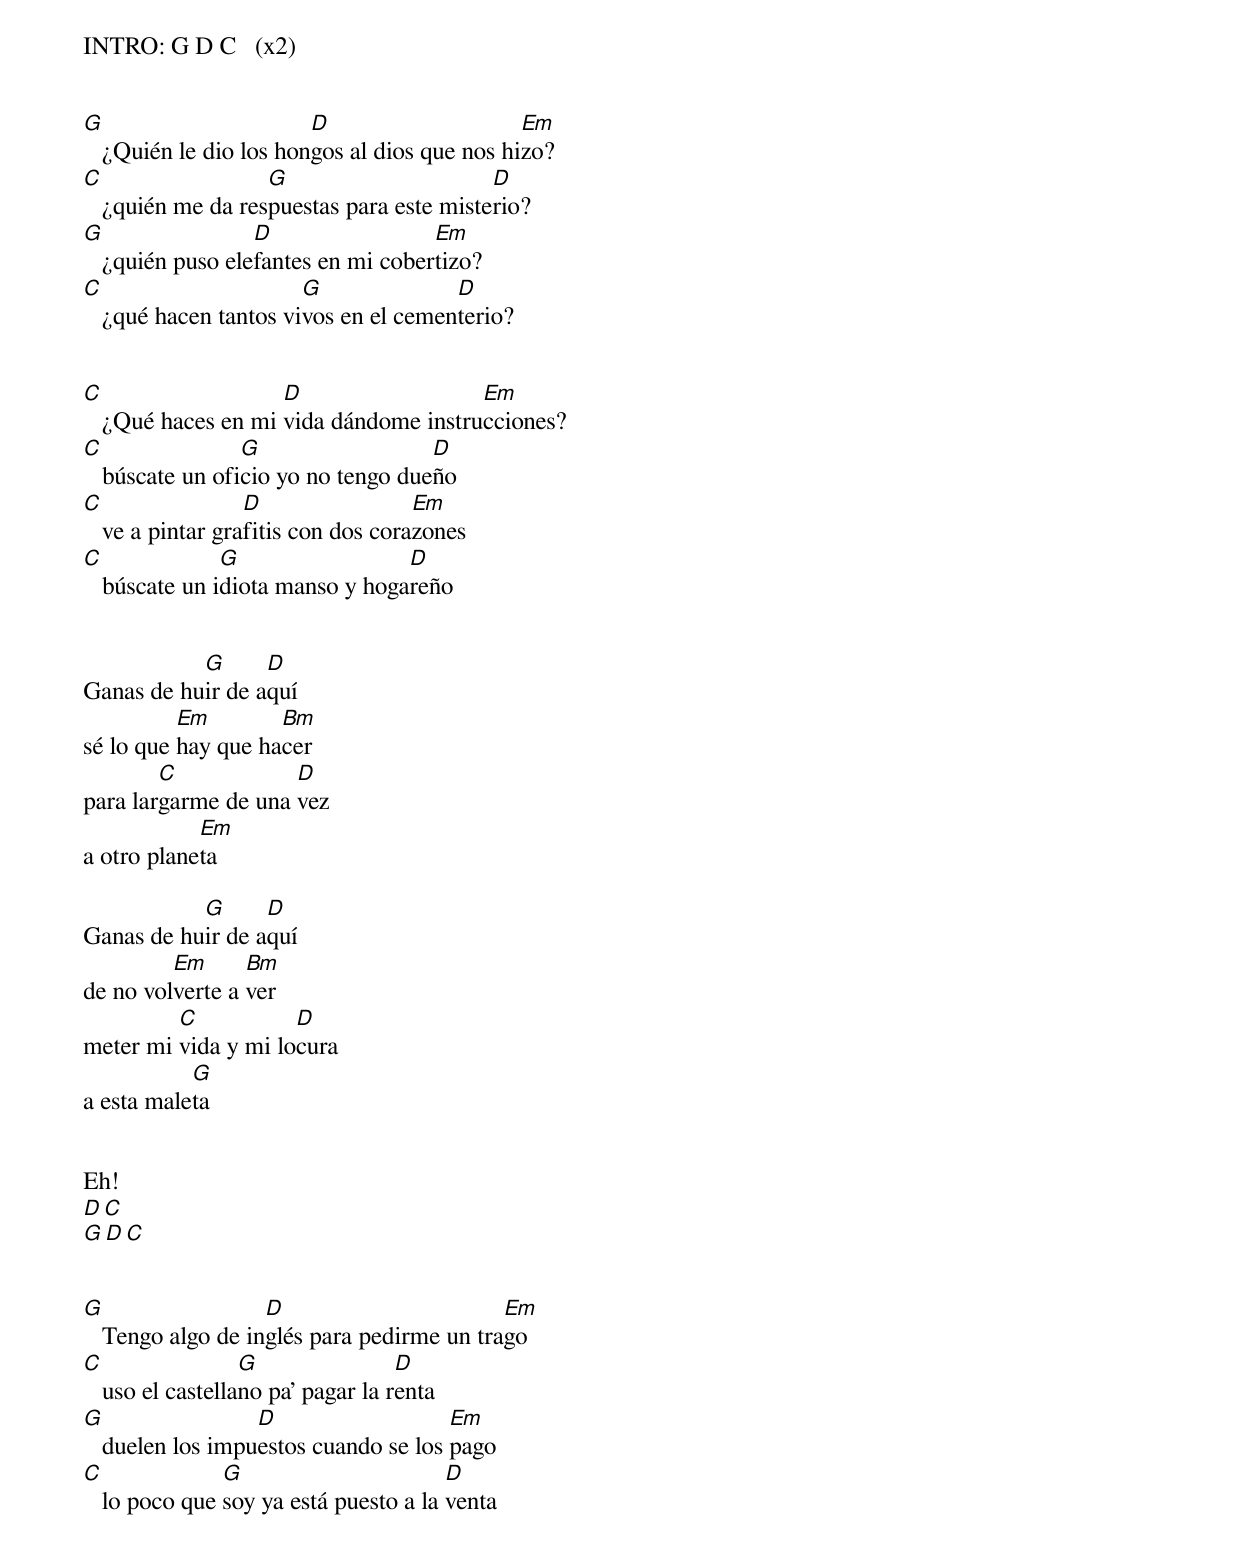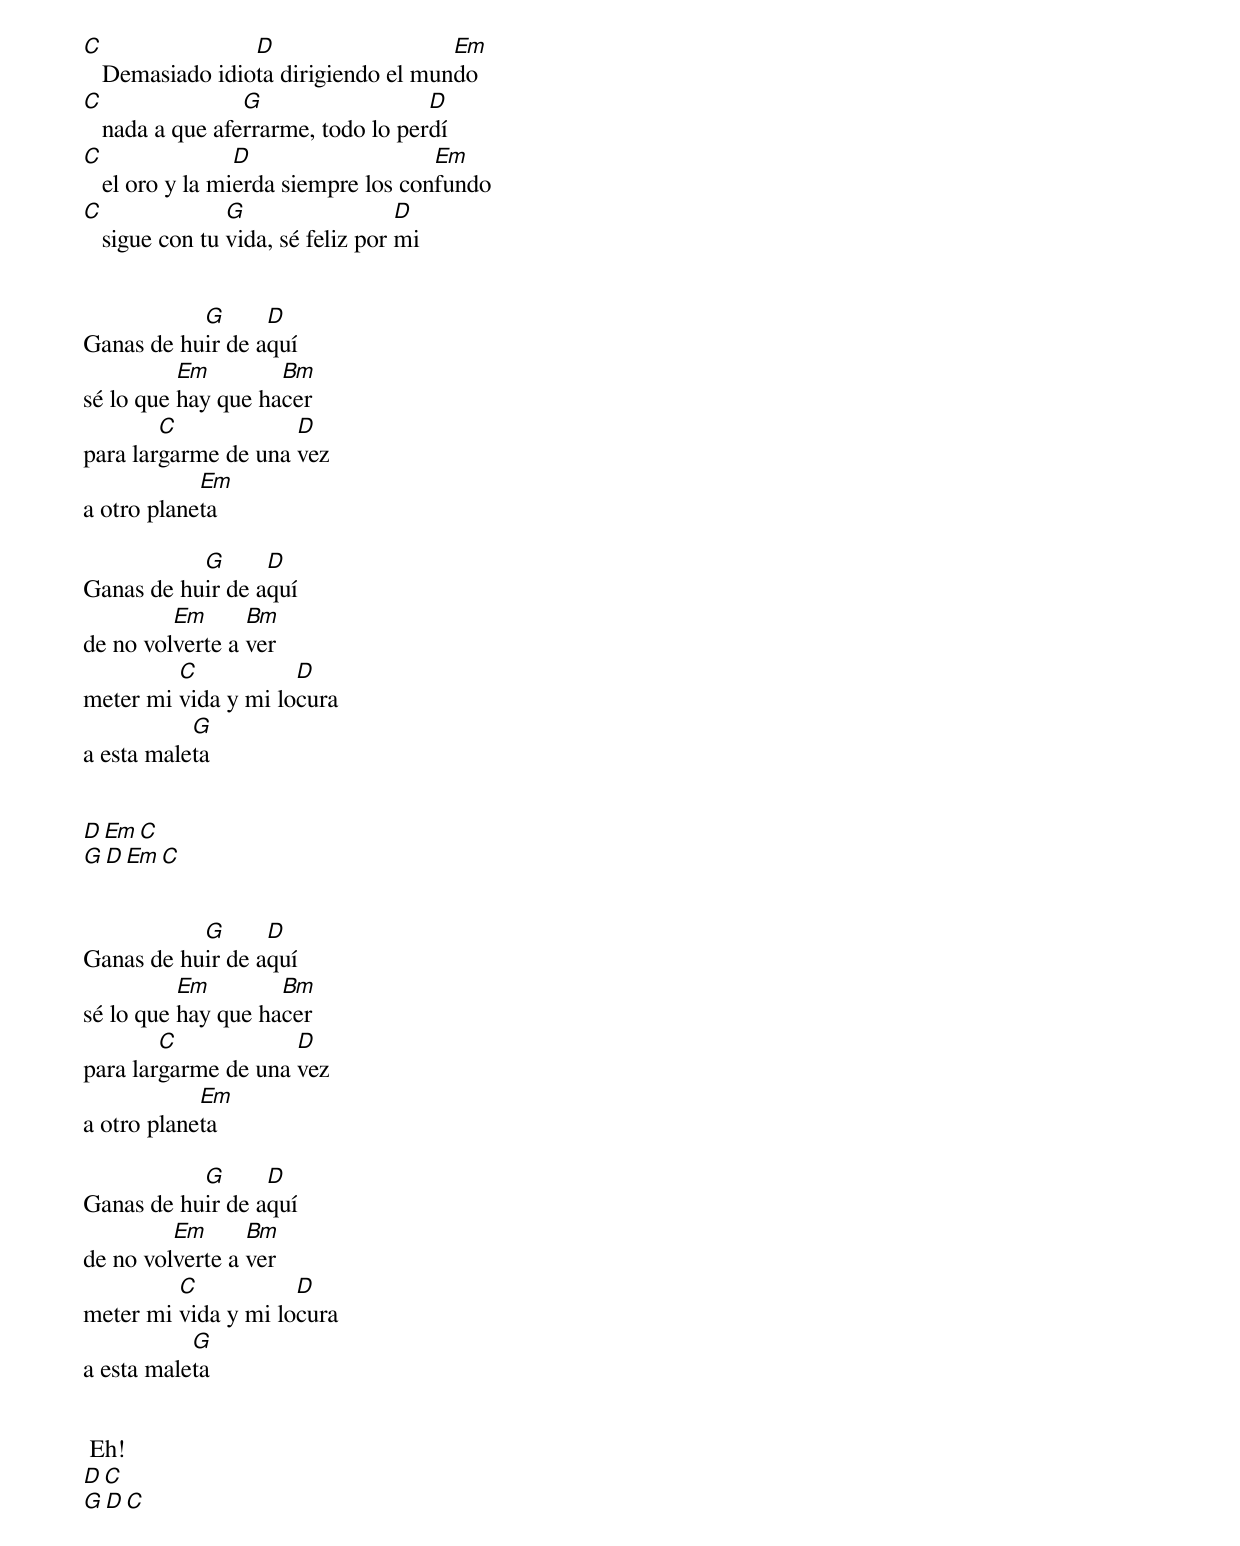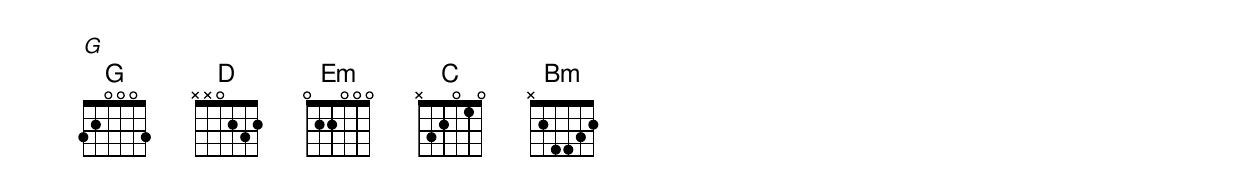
INTRO: G D C   (x2)


G                       D                     Em
   ¿Quién le dio los hongos al dios que nos hizo?
C                  G                      D
   ¿quién me da respuestas para este misterio?
G                 D                 Em
   ¿quién puso elefantes en mi cobertizo?
C                      G              D
   ¿qué hacen tantos vivos en el cementerio?


C                   D                  Em
   ¿Qué haces en mi vida dándome instrucciones?
C                G                  D
   búscate un oficio yo no tengo dueño
C                 D                 Em
   ve a pintar grafitis con dos corazones
C              G                 D
   búscate un idiota manso y hogareño


           G      D
Ganas de huir de aquí
          Em        Bm
sé lo que hay que hacer
        C            D
para largarme de una vez
            Em
a otro planeta

           G      D
Ganas de huir de aquí
         Em      Bm
de no volverte a ver
         C           D
meter mi vida y mi locura
           G
a esta maleta


Eh!
D    C
G D C


G                  D                       Em
   Tengo algo de inglés para pedirme un trago
C                 G                D
   uso el castellano pa pagar la renta
G                 D                   Em
   duelen los impuestos cuando se los pago
C              G                       D
   lo poco que soy ya está puesto a la venta


C                D                   Em
   Demasiado idiota dirigiendo el mundo
C                G                  D
   nada a que aferrarme, todo lo perdí
C                D                   Em
   el oro y la mierda siempre los confundo
C               G                  D
   sigue con tu vida, sé feliz por mi


           G      D
Ganas de huir de aquí
          Em        Bm
sé lo que hay que hacer
        C            D
para largarme de una vez
            Em
a otro planeta

           G      D
Ganas de huir de aquí
         Em      Bm
de no volverte a ver
         C           D
meter mi vida y mi locura
           G
a esta maleta


D Em C
G D  Em C


           G      D
Ganas de huir de aquí
          Em        Bm
sé lo que hay que hacer
        C            D
para largarme de una vez
            Em
a otro planeta

           G      D
Ganas de huir de aquí
         Em      Bm
de no volverte a ver
         C           D
meter mi vida y mi locura
           G
a esta maleta


 Eh!
D    C
G D C
G
